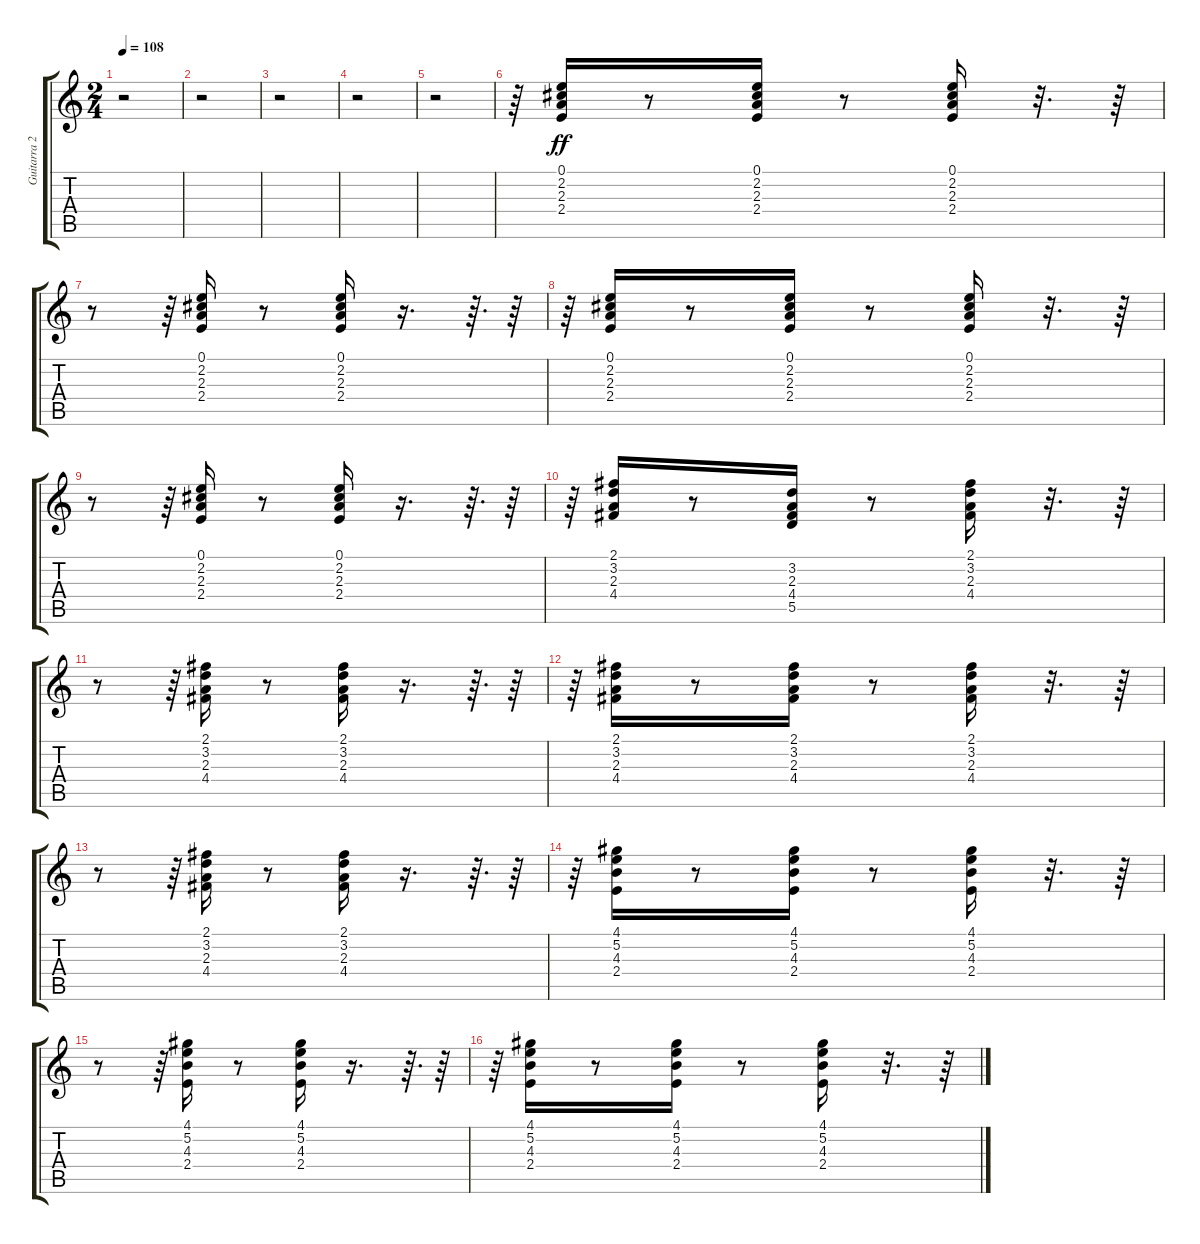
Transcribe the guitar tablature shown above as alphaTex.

\track ("Guitarra 2" "Guitarra 2") {instrument acousticguitarnylon}
\staff {score tabs}
\tuning (E4 B3 G3 D3 A2 E2) {hide}
\ts (2 4)
\tempo 108
\clef g2
\ks c
r.2{dy ff} |
r.2 |
r.2 |
r.2 |
r.2 |
r.64 (0.1 2.2 2.3 2.4).16 r.8 (0.1 2.2 2.3 2.4).16 r.8 (0.1 2.2 2.3 2.4).16 r.32{d} r.64 |
r.8 r.64 (0.1 2.2 2.3 2.4).16 r.8 (0.1 2.2 2.3 2.4).16 r.16{d} r.64{d} r.64 |
r.64 (0.1 2.2 2.3 2.4).16 r.8 (0.1 2.2 2.3 2.4).16 r.8 (0.1 2.2 2.3 2.4).16 r.32{d} r.64 |
r.8 r.64 (0.1 2.2 2.3 2.4).16 r.8 (0.1 2.2 2.3 2.4).16 r.16{d} r.64{d} r.64 |
r.64 (2.1 3.2 2.3 4.4).16 r.8 (3.2 2.3 4.4 5.5).16 r.8 (2.1 3.2 2.3 4.4).16 r.32{d} r.64 |
r.8 r.64 (2.1 3.2 2.3 4.4).16 r.8 (2.1 3.2 2.3 4.4).16 r.16{d} r.64{d} r.64 |
r.64 (2.1 3.2 2.3 4.4).16 r.8 (2.1 3.2 2.3 4.4).16 r.8 (2.1 3.2 2.3 4.4).16 r.32{d} r.64 |
r.8 r.64 (2.1 3.2 2.3 4.4).16 r.8 (2.1 3.2 2.3 4.4).16 r.16{d} r.64{d} r.64 |
r.64 (4.1 5.2 4.3 2.4).16 r.8 (4.1 5.2 4.3 2.4).16 r.8 (4.1 5.2 4.3 2.4).16 r.32{d} r.64 |
r.8 r.64 (4.1 5.2 4.3 2.4).16 r.8 (4.1 5.2 4.3 2.4).16 r.16{d} r.64{d} r.64 |
r.64 (4.1 5.2 4.3 2.4).16 r.8 (4.1 5.2 4.3 2.4).16 r.8 (4.1 5.2 4.3 2.4).16 r.32{d} r.64
